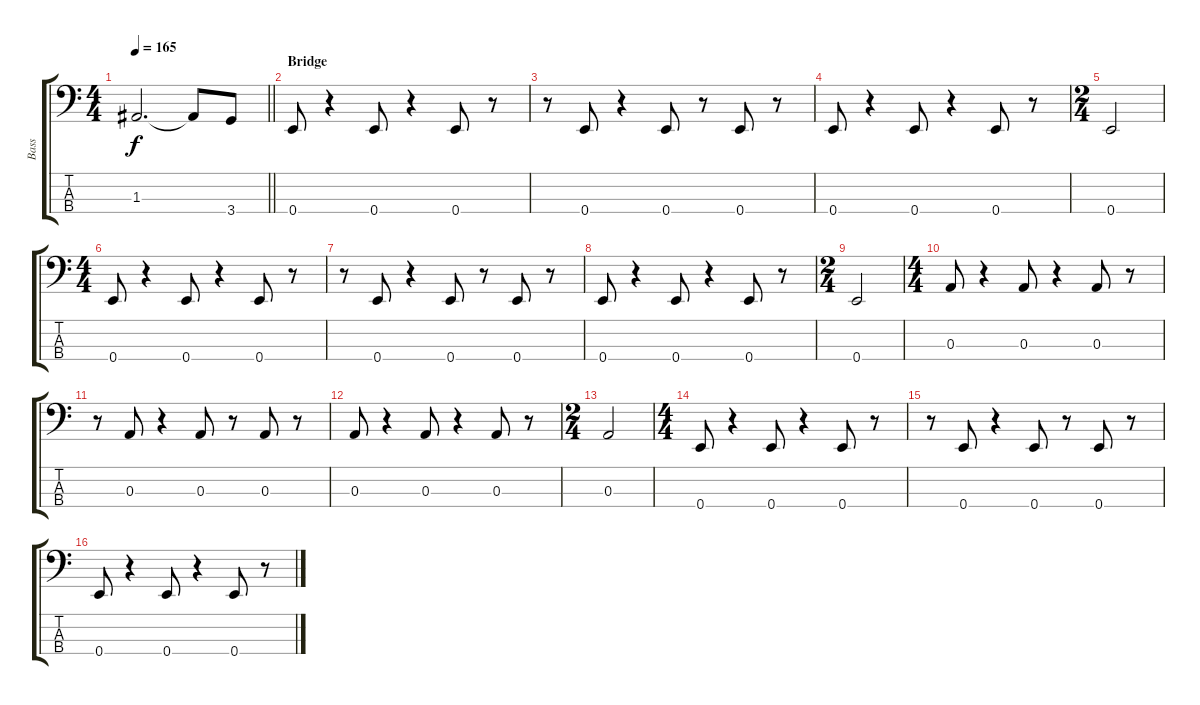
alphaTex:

\track ("Bass" "Bass") {instrument electricbassfinger}
\staff {score tabs}
\tuning (G2 D2 A1 E1) {hide}
\ts (4 4)
\tempo 165
\clef f4
\barLineRight lightlight
\ks c
1.3.2{d dy f} 1.3{t}.8 3.4.8 |
\section ("" "Bridge")
0.4.8 r.4 0.4.8 r.4 0.4.8 r.8 |
r.8 0.4.8 r.4 0.4.8 r.8 0.4.8 r.8 |
0.4.8 r.4 0.4.8 r.4 0.4.8 r.8 |
\ts (2 4)
0.4.2 |
\ts (4 4)
0.4.8 r.4 0.4.8 r.4 0.4.8 r.8 |
r.8 0.4.8 r.4 0.4.8 r.8 0.4.8 r.8 |
0.4.8 r.4 0.4.8 r.4 0.4.8 r.8 |
\ts (2 4)
0.4.2 |
\ts (4 4)
0.3.8 r.4 0.3.8 r.4 0.3.8 r.8 |
r.8 0.3.8 r.4 0.3.8 r.8 0.3.8 r.8 |
0.3.8 r.4 0.3.8 r.4 0.3.8 r.8 |
\ts (2 4)
0.3.2 |
\ts (4 4)
0.4.8 r.4 0.4.8 r.4 0.4.8 r.8 |
r.8 0.4.8 r.4 0.4.8 r.8 0.4.8 r.8 |
0.4.8 r.4 0.4.8 r.4 0.4.8 r.8
